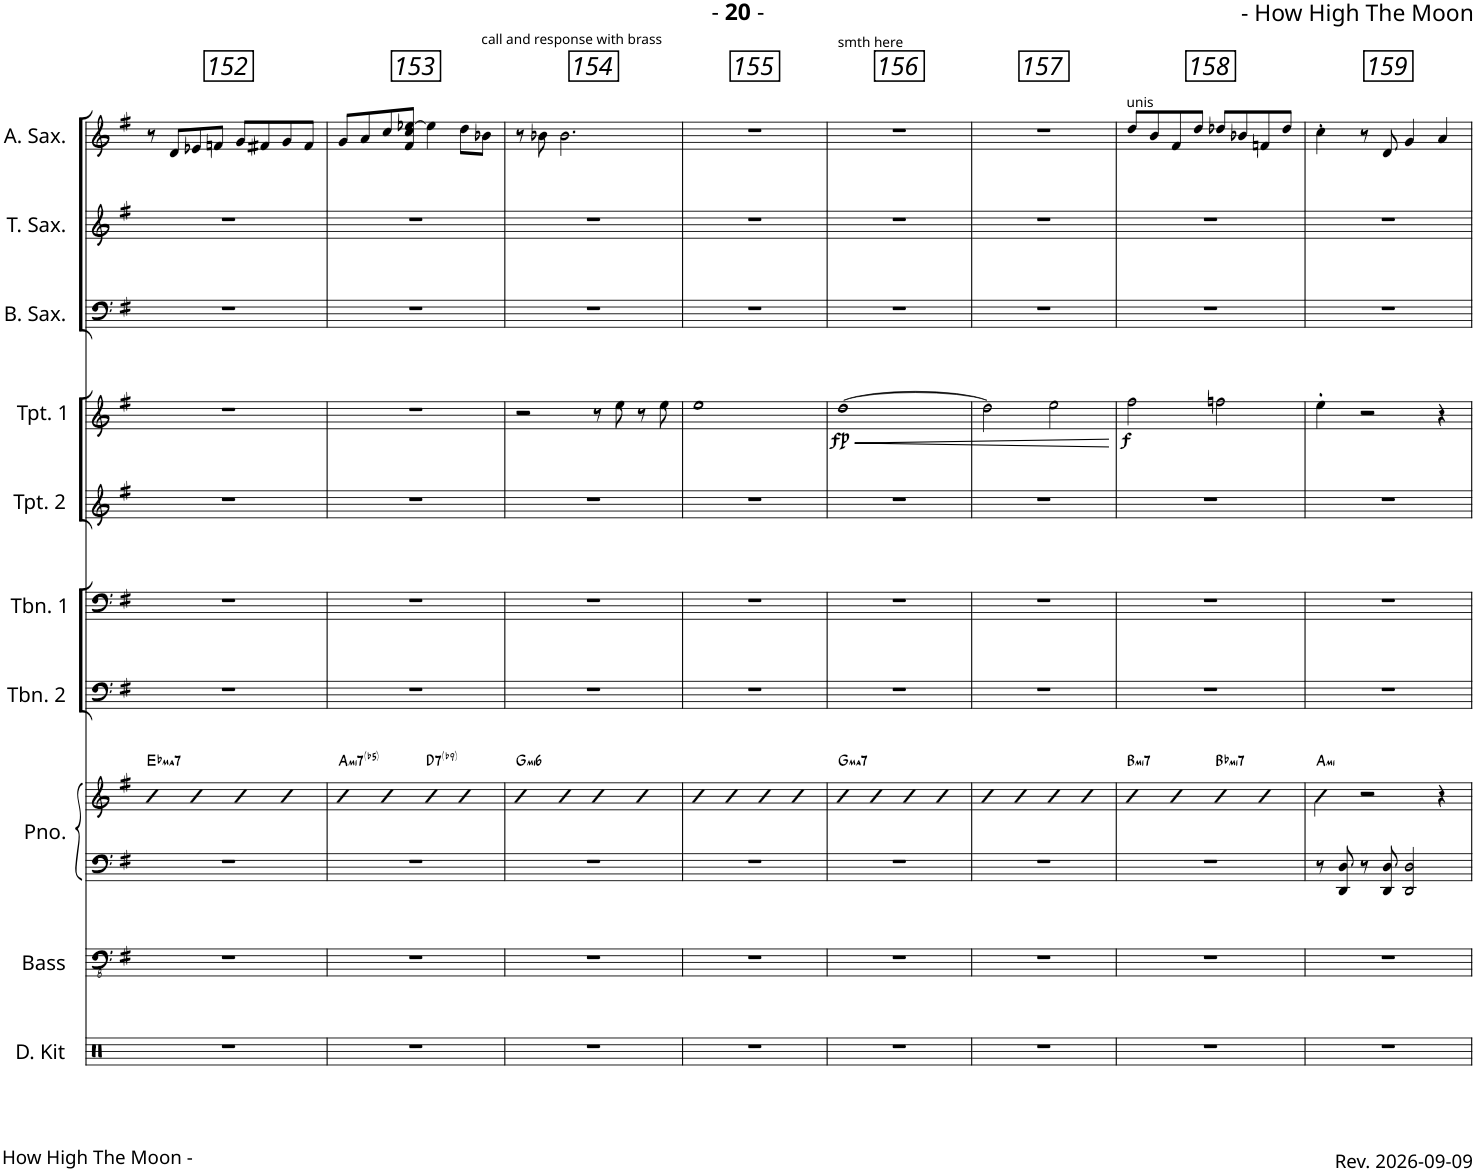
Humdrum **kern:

**kern	**kern	**kern	**kern	**harte	**kern	**kern	**kern	**kern	**dynam	**kern	**kern	**kern
*part10	*part9	*part8	*part8	*part8	*part7	*part6	*part5	*part4	*part4	*part3	*part2	*part1
*staff11	*staff10	*staff9	*staff8	*	*staff7	*staff6	*staff5	*staff4	*staff4	*staff3	*staff2	*staff1
*I"Drum Kit	*I"Acoustic Bass	*I"Piano	*	*	*I"Trombone 2	*I"Trombone 1	*I"Trumpet 2	*I"Trumpet 1	*	*I"Baritone Sax	*I"Tenor Sax	*I"Alto Sax
*I'D. Kit	*I'Bass	*I'Pno.	*	*	*I'Tbn. 2	*I'Tbn. 1	*I'Tpt. 2	*I'Tpt. 1	*	*I'B. Sax.	*I'T. Sax.	*I'A. Sax.
!!LO:PB:g=z
*clefX	*clefFv4	*clefF4	*clefG2	*	*clefF4	*clefF4	*clefG2	*clefG2	*	*clefF4	*clefG2	*clefG2
*	*	*	*	*	*	*	*Trd1c2	*Trd1c2	*	*Trd12c21	*Trd8c14	*Trd5c9
*k[]	*k[f#]	*k[f#]	*k[f#]	*	*k[f#]	*k[f#]	*k[f#]	*k[f#]	*	*k[f#]	*k[f#]	*k[f#]
*M2/2	*M2/2	*M2/2	*M2/2	*	*M2/2	*M2/2	*M2/2	*M2/2	*	*M2/2	*M2/2	*M2/2
*met(c|)	*met(c|)	*met(c|)	*met(c|)	*	*met(c|)	*met(c|)	*met(c|)	*met(c|)	*	*met(c|)	*met(c|)	*met(c|)
=152	=152	=152	=152	=152	=152	=152	=152	=152	=152	=152	=152	=152
!	!	!	!	!LO:H:kt=ma7	!	!	!	!	!	!	!	!
1r	1r	1r	4bn	Eb:maj7	1r	1r	1r	1r	.	1r	1r	8r
.	.	.	.	.	.	.	.	.	.	.	.	8d/L
.	.	.	4b	.	.	.	.	.	.	.	.	8e-X/
.	.	.	.	.	.	.	.	.	.	.	.	8fn/J
.	.	.	4b	.	.	.	.	.	.	.	.	8g/L
.	.	.	.	.	.	.	.	.	.	.	.	8f#X/
.	.	.	4b	.	.	.	.	.	.	.	.	8g/
.	.	.	.	.	.	.	.	.	.	.	.	8f#/J
=153	=153	=153	=153	=153	=153	=153	=153	=153	=153	=153	=153	=153
!	!	!	!	!LO:H:kt=mi7(b5)	!	!	!	!	!	!	!	!
1r	1r	1r	4b	A:hdim7	1r	1r	1r	1r	.	1r	1r	8g/L
.	.	.	.	.	.	.	.	.	.	.	.	8a/
.	.	.	4b	.	.	.	.	.	.	.	.	8cc/
.	.	.	.	.	.	.	.	.	.	.	.	8f#/ 8cc/ [8ee-X/J
!	!	!	!	!LO:H:kt=7	!	!	!	!	!	!	!	!
.	.	.	4b	D:7(b9)	.	.	.	.	.	.	.	4ee-\]
.	.	.	4b	.	.	.	.	.	.	.	.	8dd\L
!	!	!	!	!	!	!	!	!	!	!	!	!LO:TX:a:t=call and response with brass
.	.	.	.	.	.	.	.	.	.	.	.	8b-X\J
=154	=154	=154	=154	=154	=154	=154	=154	=154	=154	=154	=154	=154
!	!	!	!	!LO:H:kt=mi6	!	!	!	!	!	!	!	!
1r	1r	1r	4bn	G:min6	1r	1r	1r	2r	.	1r	1r	8r
.	.	.	.	.	.	.	.	.	.	.	.	8b-X\
.	.	.	4b	.	.	.	.	.	.	.	.	2.b-\
.	.	.	4b	.	.	.	.	8r	.	.	.	.
.	.	.	.	.	.	.	.	8ee\	.	.	.	.
.	.	.	4b	.	.	.	.	8r	.	.	.	.
.	.	.	.	.	.	.	.	8ee\	.	.	.	.
=155	=155	=155	=155	=155	=155	=155	=155	=155	=155	=155	=155	=155
1r	1r	1r	4b	.	1r	1r	1r	1ee	.	1r	1r	1r
.	.	.	4b	.	.	.	.	.	.	.	.	.
.	.	.	4b	.	.	.	.	.	.	.	.	.
.	.	.	4b	.	.	.	.	.	.	.	.	.
=156	=156	=156	=156	=156	=156	=156	=156	=156	=156	=156	=156	=156
!	!	!	!	!	!	!	!	!	!	!	!	!LO:TX:a:t=smth here
!	!	!	!	!	!	!	!	!	!LO:HP:b	!	!	!
!	!	!	!	!LO:H:kt=ma7	!	!	!	!	!LO:DY:n=1:b	!	!	!
1r	1r	1r	4b	G:maj7	1r	1r	1r	[1dd	< fp	1r	1r	1r
.	.	.	4b	.	.	.	.	.	.	.	.	.
.	.	.	4b	.	.	.	.	.	.	.	.	.
.	.	.	4b	.	.	.	.	.	.	.	.	.
=157	=157	=157	=157	=157	=157	=157	=157	=157	=157	=157	=157	=157
1r	1r	1r	4b	.	1r	1r	1r	2dd\]	.	1r	1r	1r
.	.	.	4b	.	.	.	.	.	.	.	.	.
.	.	.	4b	.	.	.	.	2ee\	.	.	.	.
.	.	.	4b	.	.	.	.	.	.	.	.	.
.	.	.	.	.	.	.	.	.	[	.	.	.
=158	=158	=158	=158	=158	=158	=158	=158	=158	=158	=158	=158	=158
!	!	!	!	!	!	!	!	!	!	!	!	!LO:TX:a:t=unis
!	!	!	!	!LO:H:kt=mi7	!	!	!	!	!LO:DY:b	!	!	!
1r	1r	1r	4b	B:min7	1r	1r	1r	2ff#\	f	1r	1r	8dd/L
.	.	.	.	.	.	.	.	.	.	.	.	8b/
.	.	.	4b	.	.	.	.	.	.	.	.	8f#/
.	.	.	.	.	.	.	.	.	.	.	.	8dd/J
!	!	!	!	!LO:H:kt=mi7	!	!	!	!	!	!	!	!
.	.	.	4bn	Bb:min7	.	.	.	2ffn\	.	.	.	8dd-X/L
.	.	.	.	.	.	.	.	.	.	.	.	8b-X/
.	.	.	4b	.	.	.	.	.	.	.	.	8fn/
.	.	.	.	.	.	.	.	.	.	.	.	8dd-/J
=159	=159	=159	=159	=159	=159	=159	=159	=159	=159	=159	=159	=159
!	!	!	!	!LO:H:kt=mi	!	!	!	!	!	!	!	!
1r	1r	8r	4cc\	A:min	1r	1r	1r	4ee'\	.	1r	1r	4cc'\
.	.	8DD/ 8D/	.	.	.	.	.	.	.	.	.	.
.	.	8r	2r	.	.	.	.	2r	.	.	.	8r
.	.	8DD/ 8D/	.	.	.	.	.	.	.	.	.	8d/
.	.	2DD/ 2D/	.	.	.	.	.	.	.	.	.	4g/
.	.	.	4r	.	.	.	.	4r	.	.	.	4a/
=	=	=	=	=	=	=	=	=	=	=	=	=
*-	*-	*-	*-	*-	*-	*-	*-	*-	*-	*-	*-	*-
